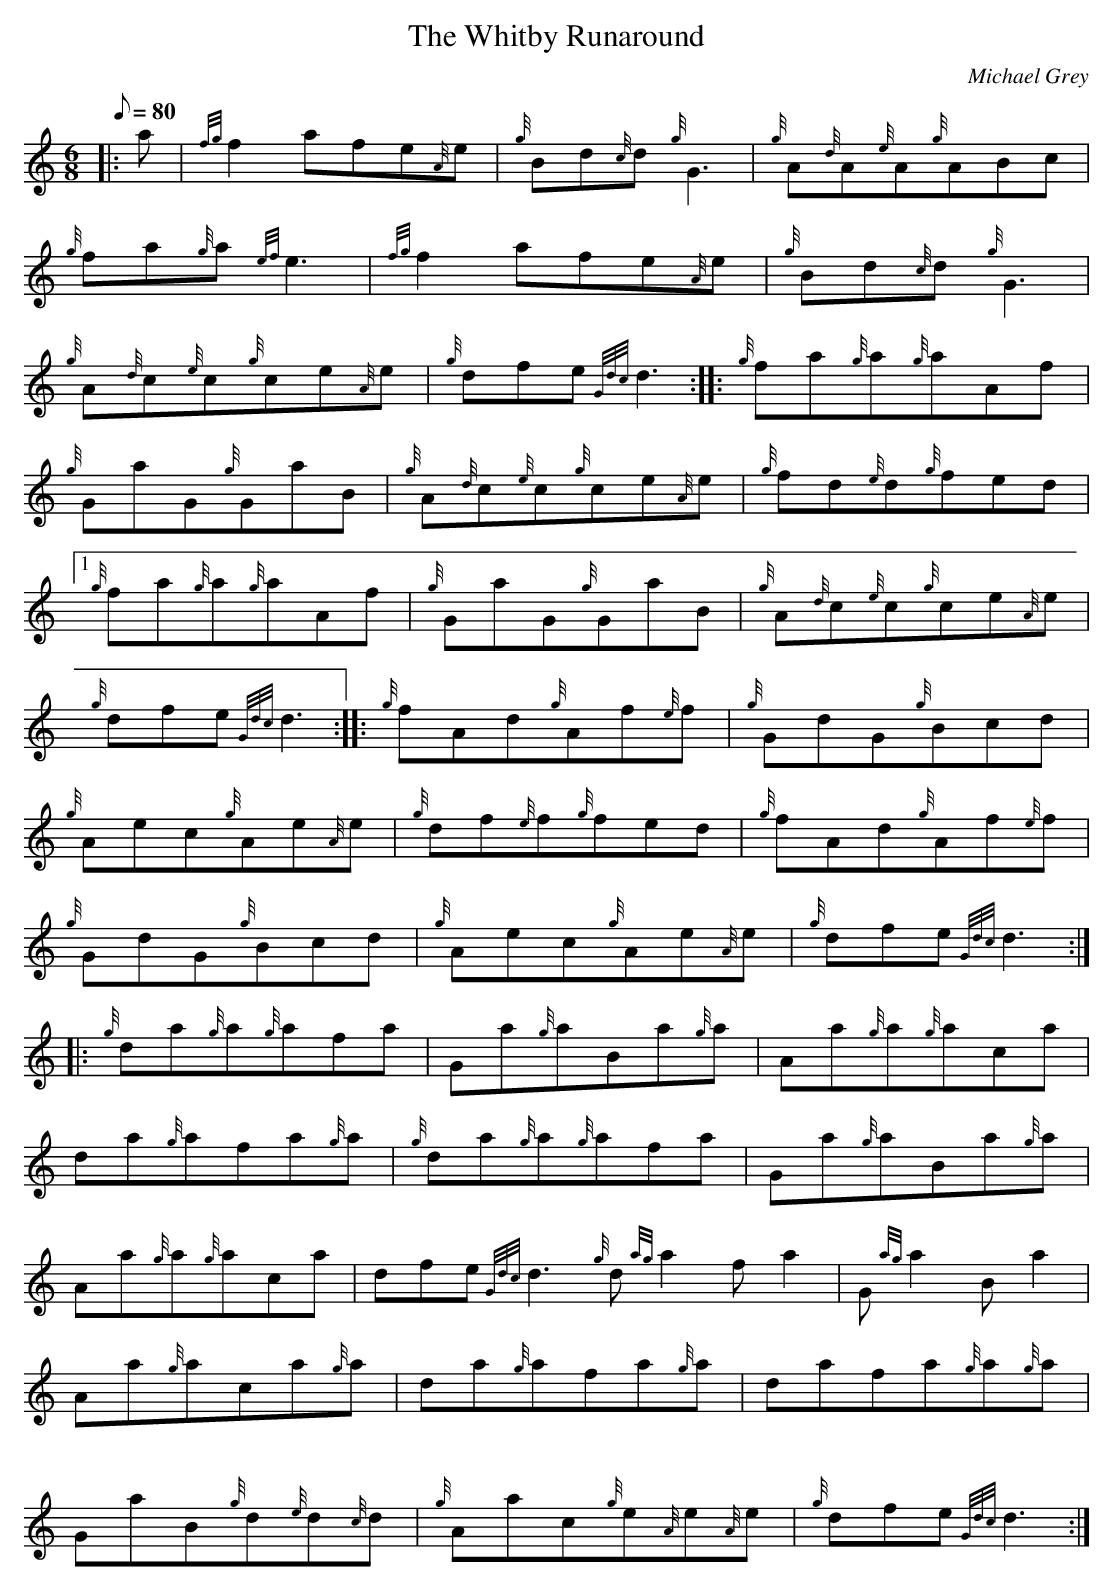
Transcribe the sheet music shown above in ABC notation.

X:1
T:The Whitby Runaround
M:6/8
L:1/8
Q:80
C:Michael Grey
K:HP
|: a|
{fg}f2afe{A}e|
{g}Bd{c}d{g}G3|
{g}A{d}A{e}A{g}ABc|  !
{g}fa{g}a{ef}e3|
{fg}f2afe{A}e|
{g}Bd{c}d{g}G3|  !
{g}A{d}c{e}c{g}ce{A}e|
{g}dfe{Gdc}d3:| |:
{g}fa{g}a{g}aAf|  !
{g}GaG{g}GaB|
{g}A{d}c{e}c{g}ce{A}e|
{g}fd{e}d{g}fed|1  !
{g}fa{g}a{g}aAf|
{g}GaG{g}GaB|
{g}A{d}c{e}c{g}ce{A}e|  !
{g}dfe{Gdc}d3:| |:
{g}fAd{g}Af{e}f|
{g}GdG{g}Bcd|  !
{g}Aec{g}Ae{A}e|
{g}df{e}f{g}fed|
{g}fAd{g}Af{e}f|  !
{g}GdG{g}Bcd|
{g}Aec{g}Ae{A}e|
{g}dfe{Gdc}d3:| |:  !
{g}da{g}a{g}afa|
Ga{g}aBa{g}a|
Aa{g}a{g}aca|  !
da{g}afa{g}a|
{g}da{g}a{g}afa|
Ga{g}aBa{g}a|  !
Aa{g}a{g}aca|
dfe{Gdc}d3{g}d{ag}a2fa2|
G{ag}a2Ba2|  !
Aa{g}aca{g}a|
da{g}afa{g}a|
dafa{g}a{g}a|  !
GaB{g}d{e}d{c}d|
{g}Aac{g}e{A}e{A}e|
{g}dfe{Gdc}d3:|  !

